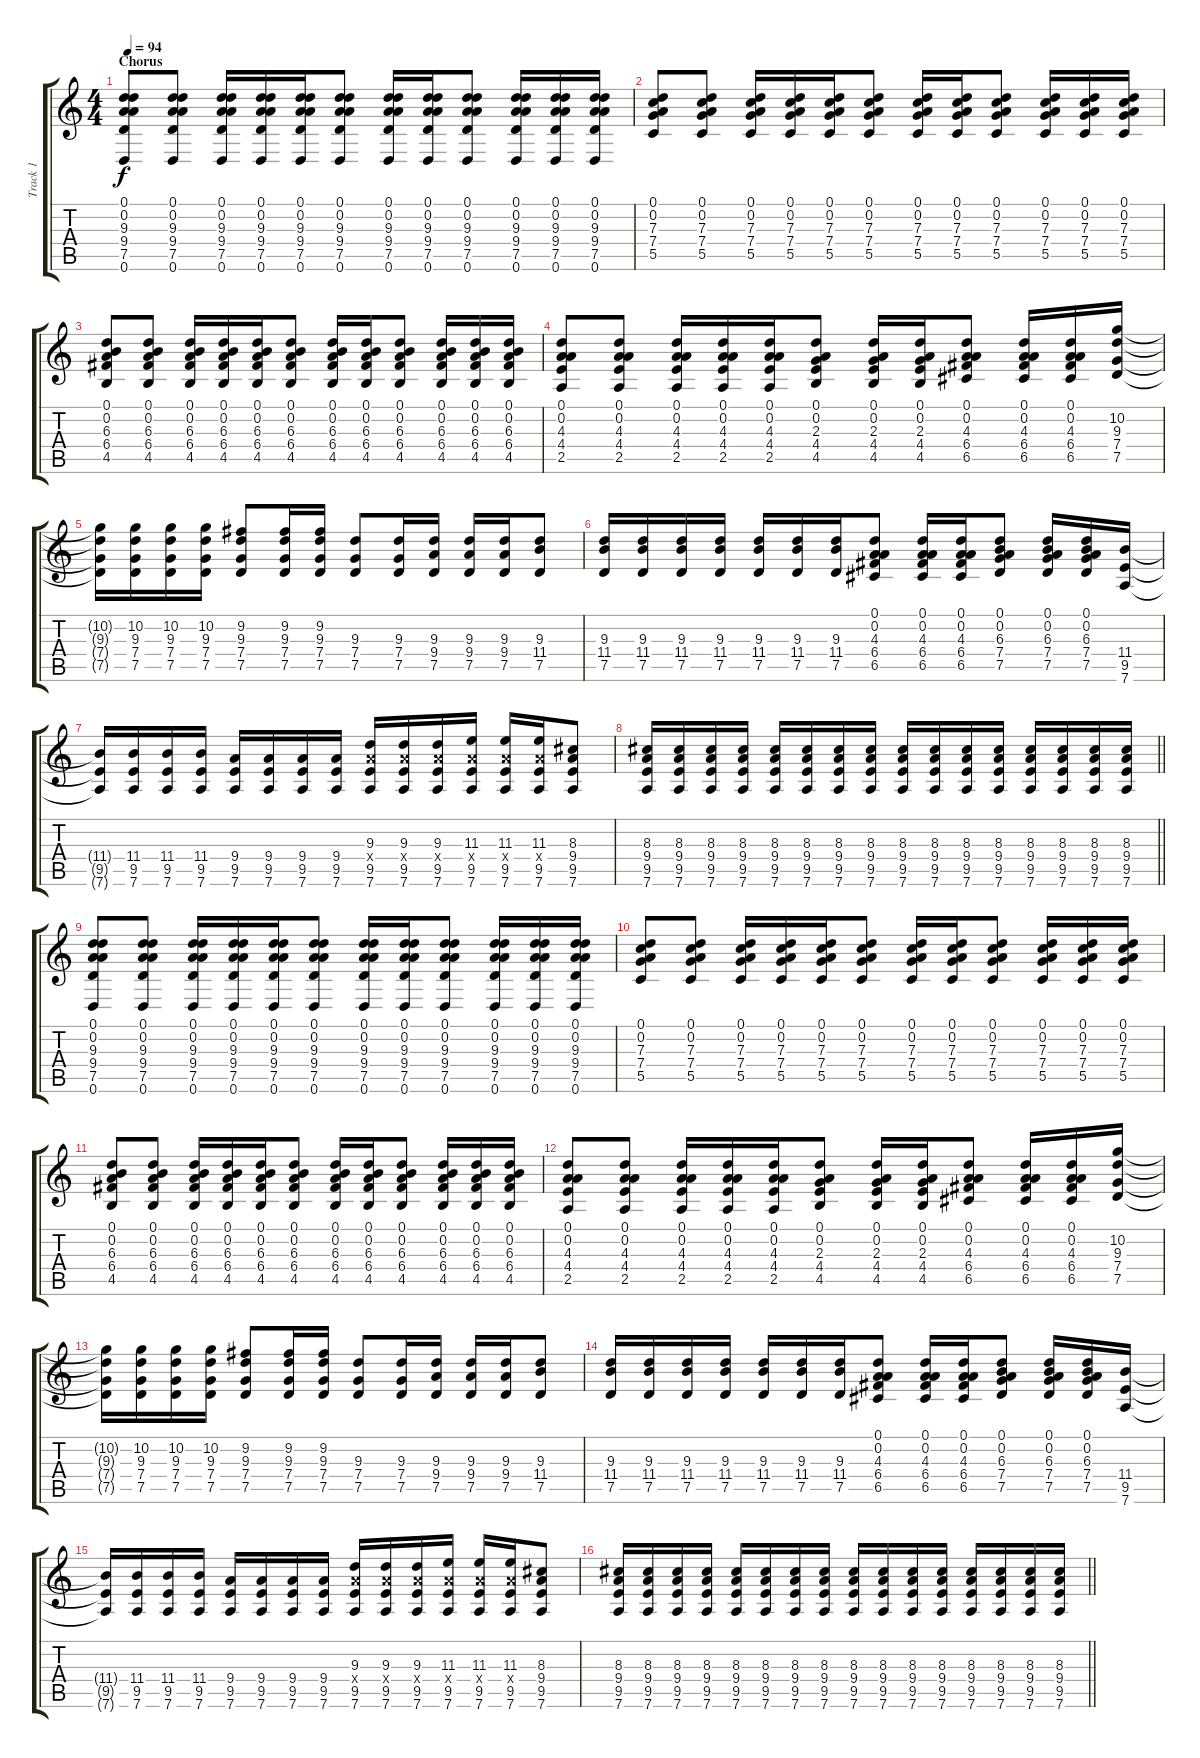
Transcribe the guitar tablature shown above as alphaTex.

\track ("Track 1" "Track 1") {instrument overdrivenguitar}
\staff {score tabs}
\tuning (D4 A3 F3 C3 G2 D2) {hide}
\ts (4 4)
\section ("" "Chorus")
\tempo 94
\clef g2
\ks c
(0.1 0.2 9.3 9.4 7.5 0.6).8{dy f} (0.1 0.2 9.3 9.4 7.5 0.6).8 (0.1 0.2 9.3 9.4 7.5 0.6).16 (0.1 0.2 9.3 9.4 7.5 0.6).16 (0.1 0.2 9.3 9.4 7.5 0.6).16 (0.1 0.2 9.3 9.4 7.5 0.6).8 (0.1 0.2 9.3 9.4 7.5 0.6).16 (0.1 0.2 9.3 9.4 7.5 0.6).16 (0.1 0.2 9.3 9.4 7.5 0.6).8 (0.1 0.2 9.3 9.4 7.5 0.6).16 (0.1 0.2 9.3 9.4 7.5 0.6).16 (0.1 0.2 9.3 9.4 7.5 0.6).16 |
(0.1 0.2 7.3 7.4 5.5).8 (0.1 0.2 7.3 7.4 5.5).8 (0.1 0.2 7.3 7.4 5.5).16 (0.1 0.2 7.3 7.4 5.5).16 (0.1 0.2 7.3 7.4 5.5).16 (0.1 0.2 7.3 7.4 5.5).8 (0.1 0.2 7.3 7.4 5.5).16 (0.1 0.2 7.3 7.4 5.5).16 (0.1 0.2 7.3 7.4 5.5).8 (0.1 0.2 7.3 7.4 5.5).16 (0.1 0.2 7.3 7.4 5.5).16 (0.1 0.2 7.3 7.4 5.5).16 |
(0.1 0.2 6.3 6.4 4.5).8 (0.1 0.2 6.3 6.4 4.5).8 (0.1 0.2 6.3 6.4 4.5).16 (0.1 0.2 6.3 6.4 4.5).16 (0.1 0.2 6.3 6.4 4.5).16 (0.1 0.2 6.3 6.4 4.5).8 (0.1 0.2 6.3 6.4 4.5).16 (0.1 0.2 6.3 6.4 4.5).16 (0.1 0.2 6.3 6.4 4.5).8 (0.1 0.2 6.3 6.4 4.5).16 (0.1 0.2 6.3 6.4 4.5).16 (0.1 0.2 6.3 6.4 4.5).16 |
(0.1 0.2 4.3 4.4 2.5).8 (0.1 0.2 4.3 4.4 2.5).8 (0.1 0.2 4.3 4.4 2.5).16 (0.1 0.2 4.3 4.4 2.5).16 (0.1 0.2 4.3 4.4 2.5).16 (0.1 0.2 2.3 4.4 4.5).8 (0.1 0.2 2.3 4.4 4.5).16 (0.1 0.2 2.3 4.4 4.5).16 (0.1 0.2 4.3 6.4 6.5).8 (0.1 0.2 4.3 6.4 6.5).16 (0.1 0.2 4.3 6.4 6.5).16 (10.2 9.3 7.4 7.5).16 |
(10.2{t} 9.3{t} 7.4{t} 7.5{t}).16 (10.2 9.3 7.4 7.5).16 (10.2 9.3 7.4 7.5).16 (10.2 9.3 7.4 7.5).16 (9.2 9.3 7.4 7.5).8 (9.2 9.3 7.4 7.5).16 (9.2 9.3 7.4 7.5).16 (9.3 7.4 7.5).8 (9.3 7.4 7.5).16 (9.3 9.4 7.5).16 (9.3 9.4 7.5).16 (9.3 9.4 7.5).16 (9.3 11.4 7.5).8 |
(9.3 11.4 7.5).16 (9.3 11.4 7.5).16 (9.3 11.4 7.5).16 (9.3 11.4 7.5).16 (9.3 11.4 7.5).16 (9.3 11.4 7.5).16 (9.3 11.4 7.5).16 (0.1 0.2 4.3 6.4 6.5).8 (0.1 0.2 4.3 6.4 6.5).16 (0.1 0.2 4.3 6.4 6.5).16 (0.1 0.2 6.3 7.4 7.5).8 (0.1 0.2 6.3 7.4 7.5).16 (0.1 0.2 6.3 7.4 7.5).16 (11.4 9.5 7.6).16 |
(11.4{t} 9.5{t} 7.6{t}).16 (11.4 9.5 7.6).16 (11.4 9.5 7.6).16 (11.4 9.5 7.6).16 (9.4 9.5 7.6).16 (9.4 9.5 7.6).16 (9.4 9.5 7.6).16 (9.4 9.5 7.6).16 (9.3 9.4{x} 9.5 7.6).16 (9.3 9.4{x} 9.5 7.6).16 (9.3 9.4{x} 9.5 7.6).16 (11.3 9.4{x} 9.5 7.6).16 (11.3 9.4{x} 9.5 7.6).16 (11.3 9.4{x} 9.5 7.6).16 (8.3 9.4 9.5 7.6).8 |
\barLineRight lightlight
(8.3 9.4 9.5 7.6).16 (8.3 9.4 9.5 7.6).16 (8.3 9.4 9.5 7.6).16 (8.3 9.4 9.5 7.6).16 (8.3 9.4 9.5 7.6).16 (8.3 9.4 9.5 7.6).16 (8.3 9.4 9.5 7.6).16 (8.3 9.4 9.5 7.6).16 (8.3 9.4 9.5 7.6).16 (8.3 9.4 9.5 7.6).16 (8.3 9.4 9.5 7.6).16 (8.3 9.4 9.5 7.6).16 (8.3 9.4 9.5 7.6).16 (8.3 9.4 9.5 7.6).16 (8.3 9.4 9.5 7.6).16 (8.3 9.4 9.5 7.6).16 |
(0.1 0.2 9.3 9.4 7.5 0.6).8 (0.1 0.2 9.3 9.4 7.5 0.6).8 (0.1 0.2 9.3 9.4 7.5 0.6).16 (0.1 0.2 9.3 9.4 7.5 0.6).16 (0.1 0.2 9.3 9.4 7.5 0.6).16 (0.1 0.2 9.3 9.4 7.5 0.6).8 (0.1 0.2 9.3 9.4 7.5 0.6).16 (0.1 0.2 9.3 9.4 7.5 0.6).16 (0.1 0.2 9.3 9.4 7.5 0.6).8 (0.1 0.2 9.3 9.4 7.5 0.6).16 (0.1 0.2 9.3 9.4 7.5 0.6).16 (0.1 0.2 9.3 9.4 7.5 0.6).16 |
(0.1 0.2 7.3 7.4 5.5).8 (0.1 0.2 7.3 7.4 5.5).8 (0.1 0.2 7.3 7.4 5.5).16 (0.1 0.2 7.3 7.4 5.5).16 (0.1 0.2 7.3 7.4 5.5).16 (0.1 0.2 7.3 7.4 5.5).8 (0.1 0.2 7.3 7.4 5.5).16 (0.1 0.2 7.3 7.4 5.5).16 (0.1 0.2 7.3 7.4 5.5).8 (0.1 0.2 7.3 7.4 5.5).16 (0.1 0.2 7.3 7.4 5.5).16 (0.1 0.2 7.3 7.4 5.5).16 |
(0.1 0.2 6.3 6.4 4.5).8 (0.1 0.2 6.3 6.4 4.5).8 (0.1 0.2 6.3 6.4 4.5).16 (0.1 0.2 6.3 6.4 4.5).16 (0.1 0.2 6.3 6.4 4.5).16 (0.1 0.2 6.3 6.4 4.5).8 (0.1 0.2 6.3 6.4 4.5).16 (0.1 0.2 6.3 6.4 4.5).16 (0.1 0.2 6.3 6.4 4.5).8 (0.1 0.2 6.3 6.4 4.5).16 (0.1 0.2 6.3 6.4 4.5).16 (0.1 0.2 6.3 6.4 4.5).16 |
(0.1 0.2 4.3 4.4 2.5).8 (0.1 0.2 4.3 4.4 2.5).8 (0.1 0.2 4.3 4.4 2.5).16 (0.1 0.2 4.3 4.4 2.5).16 (0.1 0.2 4.3 4.4 2.5).16 (0.1 0.2 2.3 4.4 4.5).8 (0.1 0.2 2.3 4.4 4.5).16 (0.1 0.2 2.3 4.4 4.5).16 (0.1 0.2 4.3 6.4 6.5).8 (0.1 0.2 4.3 6.4 6.5).16 (0.1 0.2 4.3 6.4 6.5).16 (10.2 9.3 7.4 7.5).16 |
(10.2{t} 9.3{t} 7.4{t} 7.5{t}).16 (10.2 9.3 7.4 7.5).16 (10.2 9.3 7.4 7.5).16 (10.2 9.3 7.4 7.5).16 (9.2 9.3 7.4 7.5).8 (9.2 9.3 7.4 7.5).16 (9.2 9.3 7.4 7.5).16 (9.3 7.4 7.5).8 (9.3 7.4 7.5).16 (9.3 9.4 7.5).16 (9.3 9.4 7.5).16 (9.3 9.4 7.5).16 (9.3 11.4 7.5).8 |
(9.3 11.4 7.5).16 (9.3 11.4 7.5).16 (9.3 11.4 7.5).16 (9.3 11.4 7.5).16 (9.3 11.4 7.5).16 (9.3 11.4 7.5).16 (9.3 11.4 7.5).16 (0.1 0.2 4.3 6.4 6.5).8 (0.1 0.2 4.3 6.4 6.5).16 (0.1 0.2 4.3 6.4 6.5).16 (0.1 0.2 6.3 7.4 7.5).8 (0.1 0.2 6.3 7.4 7.5).16 (0.1 0.2 6.3 7.4 7.5).16 (11.4 9.5 7.6).16 |
(11.4{t} 9.5{t} 7.6{t}).16 (11.4 9.5 7.6).16 (11.4 9.5 7.6).16 (11.4 9.5 7.6).16 (9.4 9.5 7.6).16 (9.4 9.5 7.6).16 (9.4 9.5 7.6).16 (9.4 9.5 7.6).16 (9.3 9.4{x} 9.5 7.6).16 (9.3 9.4{x} 9.5 7.6).16 (9.3 9.4{x} 9.5 7.6).16 (11.3 9.4{x} 9.5 7.6).16 (11.3 9.4{x} 9.5 7.6).16 (11.3 9.4{x} 9.5 7.6).16 (8.3 9.4 9.5 7.6).8 |
\barLineRight lightlight
(8.3 9.4 9.5 7.6).16 (8.3 9.4 9.5 7.6).16 (8.3 9.4 9.5 7.6).16 (8.3 9.4 9.5 7.6).16 (8.3 9.4 9.5 7.6).16 (8.3 9.4 9.5 7.6).16 (8.3 9.4 9.5 7.6).16 (8.3 9.4 9.5 7.6).16 (8.3 9.4 9.5 7.6).16 (8.3 9.4 9.5 7.6).16 (8.3 9.4 9.5 7.6).16 (8.3 9.4 9.5 7.6).16 (8.3 9.4 9.5 7.6).16 (8.3 9.4 9.5 7.6).16 (8.3 9.4 9.5 7.6).16 (8.3 9.4 9.5 7.6).16
